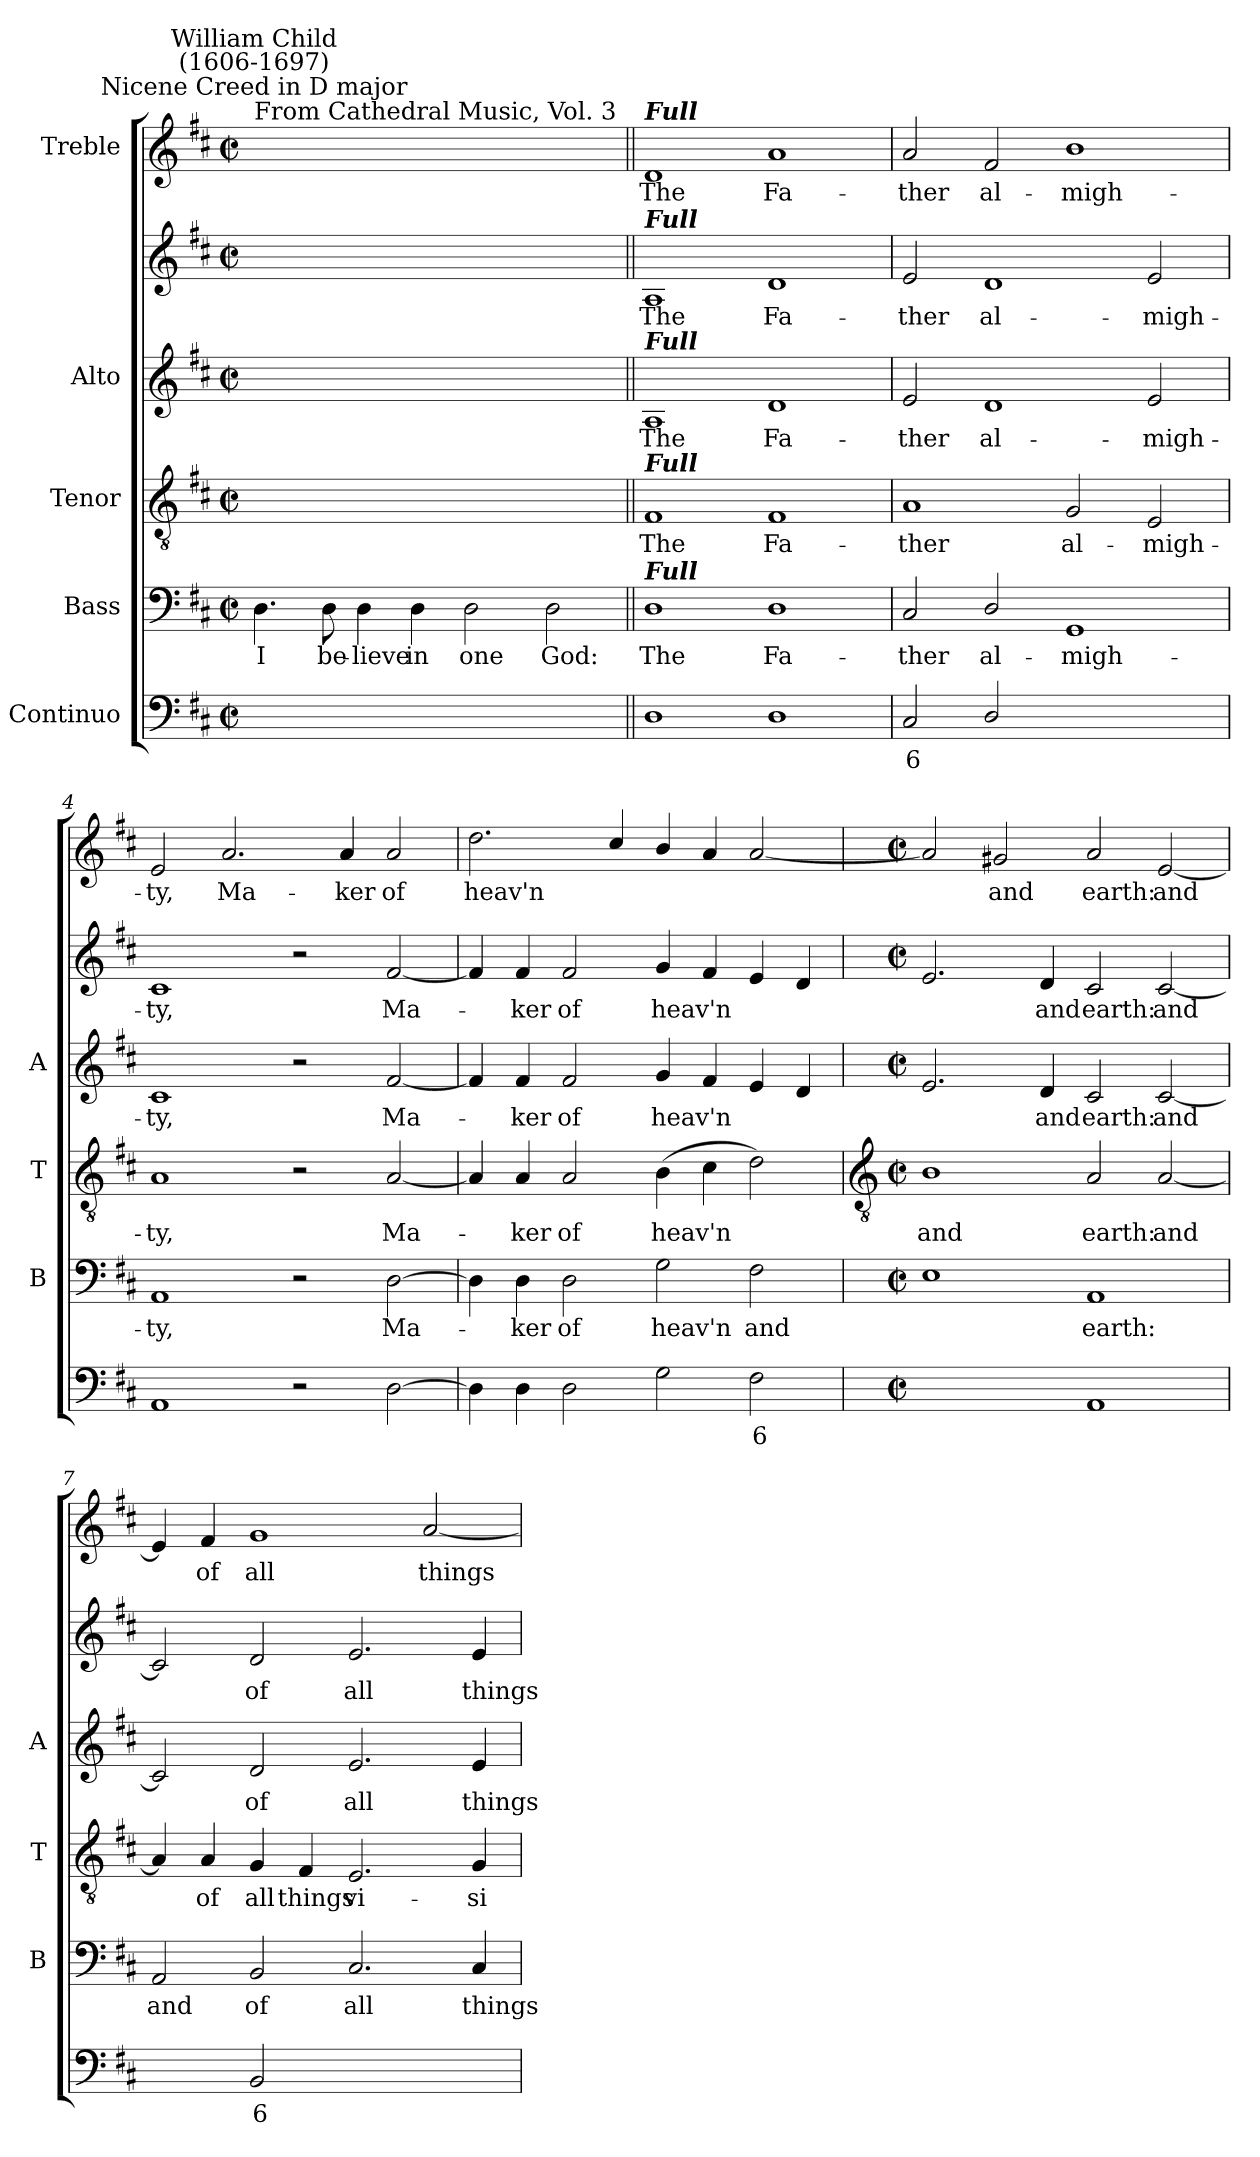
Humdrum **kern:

**kern	**text	**kern	**text	**kern	**text	**kern	**text	**kern	**text	**kern	**text
*part5	*part5	*part4	*part4	*part3	*part3	*part2	*part2	*part2	*part2	*part1	*part1
*staff6	*staff6	*staff5	*staff5	*staff4	*staff4	*staff3	*staff3	*staff2	*staff2	*staff1	*staff1
*I"Continuo	*	*I"Bass	*	*I"Tenor	*	*I"Alto	*	*	*	*I"Treble	*
*	*	*I'B	*	*I'T	*	*I'A	*	*	*	*	*
*clefF4	*	*clefF4	*	*clefGv2	*	*	*	*clefG2	*	*clefG2	*
*k[f#c#]	*	*k[f#c#]	*	*k[f#c#]	*	*k[f#c#]	*	*k[f#c#]	*	*k[f#c#]	*
*D:	*	*D:	*	*D:	*	*D:	*	*D:	*	*D:	*
*M4/2	*	*M4/2	*	*M4/2	*	*M4/2	*	*M4/2	*	*M4/2	*
*met(c|)	*	*met(c|)	*	*met(c|)	*	*met(c|)	*	*met(c|)	*	*met(c|)	*
=1	=1	=1	=1	=1	=1	=1	=1	=1	=1	=1	=1
!	!	!	!	!	!	!	!	!	!	!LO:TX:a:t=From Cathedral Music, Vol. 3	!
!	!	!	!	!	!	!	!	!	!	!LO:TX:a:cj:t=Nicene Creed in D major	!
!	!	!	!	!	!	!	!	!	!	!LO:TX:a:cj:t=William Child\n(1606-1697)	!
!	!	!	!LO:LY:b	!	!	!	!	!	!	!	!
0ryy	.	4.D	I	0ryy	.	0ryy	.	0ryy	.	0ryy	.
!	!	!	!LO:LY:b	!	!	!	!	!	!	!	!
.	.	8D	be-	.	.	.	.	.	.	.	.
!	!	!	!LO:LY:b	!	!	!	!	!	!	!	!
.	.	4D	-lieve	.	.	.	.	.	.	.	.
!	!	!	!LO:LY:b	!	!	!	!	!	!	!	!
.	.	4D	in	.	.	.	.	.	.	.	.
!	!	!	!LO:LY:b	!	!	!	!	!	!	!	!
.	.	2D	one	.	.	.	.	.	.	.	.
!	!	!	!LO:LY:b	!	!	!	!	!	!	!	!
.	.	2D	God:	.	.	.	.	.	.	.	.
=2||	=2||	=2||	=2||	=2||	=2||	=2||	=2||	=2||	=2||	=2||	=2||
!	!	!	!	!	!	!	!	!	!	!LO:TX:a:Bi:t=Full	!
!	!	!	!	!	!	!	!	!LO:TX:a:Bi:t=Full	!	!	!
!	!	!	!	!	!	!LO:TX:a:Bi:t=Full	!	!	!	!	!
!	!	!	!	!LO:TX:a:Bi:t=Full	!	!	!	!	!	!	!
!	!	!LO:TX:a:Bi:t=Full	!	!	!	!	!	!	!	!	!
!	!	!	!LO:LY:b	!	!LO:LY:b	!	!LO:LY:b	!	!LO:LY:b	!	!LO:LY:b
1D	.	1D	The	1F#	The	1A	The	1A	The	1d	The
!	!	!	!LO:LY:b	!	!LO:LY:b	!	!LO:LY:b	!	!LO:LY:b	!	!LO:LY:b
1D	.	1D	Fa-	1F#	Fa-	1d	Fa-	1d	Fa-	1a	Fa-
=3	=3	=3	=3	=3	=3	=3	=3	=3	=3	=3	=3
!	!LO:LY:b	!	!LO:LY:b	!	!LO:LY:b	!	!LO:LY:b	!	!LO:LY:b	!	!LO:LY:b
2C#	6	2C#	-ther	1A	-ther	2e	-ther	2e	-ther	2a	-ther
!	!	!	!LO:LY:b	!	!	!	!LO:LY:b	!	!LO:LY:b	!	!LO:LY:b
2D/	.	2D/	al-	.	.	1d	al-	1d	al-	2f#	al-
!	!LO:LY:b	!	!LO:LY:b	!	!LO:LY:b	!	!	!	!	!	!LO:LY:b
[2GGyy	5	1GG	-migh-	2G	al-	.	.	.	.	1b	-migh-
!	!LO:LY:b	!	!	!	!LO:LY:b	!	!LO:LY:b	!	!LO:LY:b	!	!
2GGyy]	6	.	.	2E	-migh-	2e	-migh-	2e	-migh-	.	.
=4	=4	=4	=4	=4	=4	=4	=4	=4	=4	=4	=4
!	!	!	!LO:LY:b	!	!LO:LY:b	!	!LO:LY:b	!	!LO:LY:b	!	!LO:LY:b
1AA	.	1AA	-ty,	1A	-ty,	1c#	-ty,	1c#	-ty,	2e	-ty,
!	!	!	!	!	!	!	!	!	!	!	!LO:LY:b
.	.	.	.	.	.	.	.	.	.	2.a	Ma-
2r	.	2r	.	2r	.	2r	.	2r	.	.	.
!	!	!	!	!	!	!	!	!	!	!	!LO:LY:b
.	.	.	.	.	.	.	.	.	.	4a	-ker
!	!	!	!LO:LY:b	!	!LO:LY:b	!	!LO:LY:b	!	!LO:LY:b	!	!LO:LY:b
[2D	.	[2D	Ma-	[2A	Ma-	[2f#	Ma-	[2f#	Ma-	2a	of
=5	=5	=5	=5	=5	=5	=5	=5	=5	=5	=5	=5
!	!	!	!	!	!	!	!	!	!	!	!LO:LY:b
4D]	.	4D]	.	4A]	.	4f#]	.	4f#]	.	2.dd	heav'n
!	!	!	!LO:LY:b	!	!LO:LY:b	!	!LO:LY:b	!	!LO:LY:b	!	!
4D	.	4D	ker	4A	ker	4f#	ker	4f#	ker	.	.
!	!	!	!LO:LY:b	!	!LO:LY:b	!	!LO:LY:b	!	!LO:LY:b	!	!
2D	.	2D	of	2A	of	2f#	of	2f#	of	.	.
.	.	.	.	.	.	.	.	.	.	4cc#/	.
!	!	!	!LO:LY:b	!	!LO:LY:b	!	!LO:LY:b	!	!LO:LY:b	!	!
2G	.	2G	heav'n	(>4B	heav'n	4g	heav'n	4g	heav'n	4b/	.
.	.	.	.	4c#	.	4f#	.	4f#	.	4a	.
!	!LO:LY:b	!	!LO:LY:b	!	!	!	!	!	!	!	!
2F#	6	2F#	and	2d)	.	4e	.	4e	.	[2a	.
.	.	.	.	.	.	4d	.	4d	.	.	.
!!LO:LB:g=z
=6	=6	=6	=6	=6	=6	=6	=6	=6	=6	=6	=6
*	*	*	*	*clefGv2	*	*	*	*	*	*	*
*M4/2	*	*M4/2	*	*M4/2	*	*M4/2	*	*M4/2	*	*M4/2	*
*met(c|)	*	*met(c|)	*	*met(c|)	*	*met(c|)	*	*met(c|)	*	*met(c|)	*
!	!LO:LY:b	!	!	!	!LO:LY:b	!	!	!	!	!	!
[2Eyy	4	1E	.	1B	and	2.e	.	2.e	.	2a]	.
!	!LO:LY:b	!	!	!	!	!	!	!	!	!	!LO:LY:b
2Eyy]	3	.	.	.	.	.	.	.	.	2g#X	and
!	!	!	!	!	!	!	!LO:LY:b	!	!LO:LY:b	!	!
.	.	.	.	.	.	4d	and	4d	and	.	.
!	!	!	!LO:LY:b	!	!LO:LY:b	!	!LO:LY:b	!	!LO:LY:b	!	!LO:LY:b
1AA	.	1AA	earth:	2A	earth:	2c#	earth:	2c#	earth:	2a	earth:
!	!	!	!	!	!LO:LY:b	!	!LO:LY:b	!	!LO:LY:b	!	!LO:LY:b
.	.	.	.	[2A	and	[2c#	and	[2c#	and	[2e	and
=7	=7	=7	=7	=7	=7	=7	=7	=7	=7	=7	=7
!	!LO:LY:b	!	!LO:LY:b	!	!	!	!	!	!	!	!
[4AAyy	5	2AA	and	4A]	.	2c#]	.	2c#]	.	4e]	.
!	!LO:LY:b	!	!	!	!LO:LY:b	!	!	!	!	!	!LO:LY:b
4AAyy]	6	.	.	4A	of	.	.	.	.	4f#	of
!	!LO:LY:b	!	!LO:LY:b	!	!LO:LY:b	!	!LO:LY:b	!	!LO:LY:b	!	!LO:LY:b
2BB	6	2BB	of	4G	all	2d	of	2d	of	1g	all
!	!	!	!	!	!LO:LY:b	!	!	!	!	!	!
.	.	.	.	4F#	things	.	.	.	.	.	.
!	!LO:LY:b	!	!LO:LY:b	!	!LO:LY:b	!	!LO:LY:b	!	!LO:LY:b	!	!
[2C#yy	5	2.C#	all	2.E	vi-	2.e	all	2.e	all	.	.
!	!LO:LY:b	!	!	!	!	!	!	!	!	!	!LO:LY:b
2C#yy]	6	.	.	.	.	.	.	.	.	[2a	things
!	!	!	!LO:LY:b	!	!LO:LY:b	!	!LO:LY:b	!	!LO:LY:b	!	!
.	.	4C#	things	4G	-si-	4e	things	4e	things	.	.
=	=	=	=	=	=	=	=	=	=	=	=
*-	*-	*-	*-	*-	*-	*-	*-	*-	*-	*-	*-
